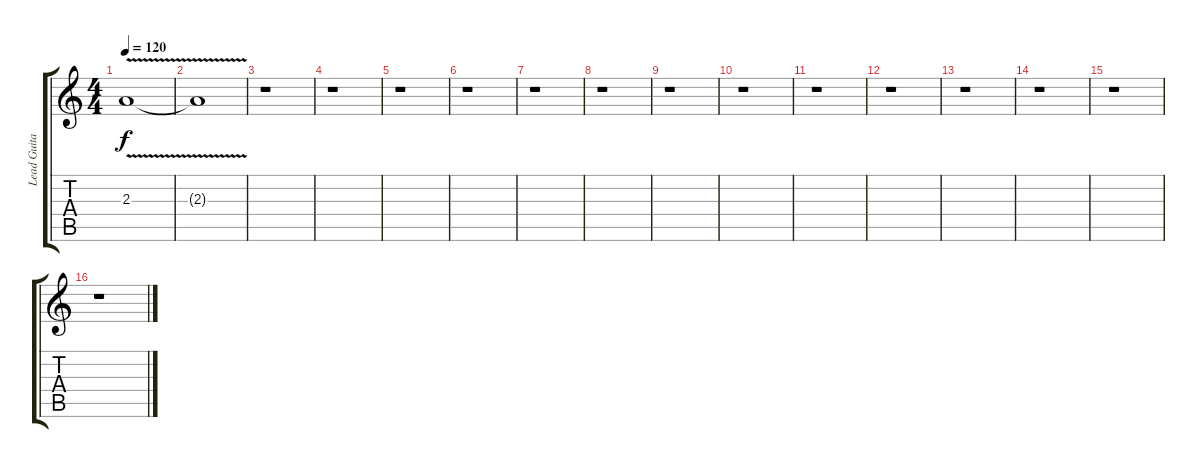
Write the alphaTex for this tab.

\track ("Lead Guitar" "Lead Guita") {instrument overdrivenguitar}
\staff {score tabs}
\tuning (E4 B3 G3 D3 A2 E2) {hide}
\ts (4 4)
\tempo 120
\clef g2
\ks c
2.3{v}.1{dy f} |
2.3{t}.1 |
r.1 |
r.1 |
r.1 |
r.1 |
r.1 |
r.1 |
r.1 |
r.1 |
r.1 |
r.1 |
r.1 |
r.1 |
r.1 |
r.1
